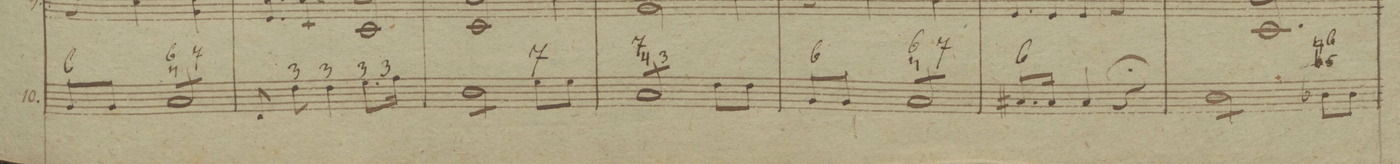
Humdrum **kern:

**kern	**fba	**dynam
*I"10.	*	*
*clefF4	*	*
*k[b-]	*	*
*M3/4	*	*
8BB-/L	.	.
8BB-/J	.	.
8C/L	.	.
8C/J	.	.
8C/L	.	.
8C/J	.	.
=182	=182	=182
8FF/	.	.
8F\	3	.
4F\	3	.
8.G\L	3	.
16A\Jk	3	.
=183	=183	=183
*tremolo	*	*
8D\L	.	.
8D\	.	.
8D\	.	.
8D\J	.	.
*Xtremolo	*	*
8G\L	7	.
8G\J	.	.
=184	=184	=184
*tremolo	*	*
8C/L	7 4	.
8C/	.	.
8C/	.	.
8C/J	.	.
*Xtremolo	*	*
8F\L	3	.
8F\J	.	.
=185	=185	=185
8BB-/L	6	.
8BB-/J	.	.
*tremolo	*	*
8C/L	6 4	.
8C/	.	.
8C/	7	.
8C/J	.	.
=186	=186	=186
8.C#X/L	6	.
16C#/Jk	.	.
4C#/	.	.
4r;	.	.
=187	=187	=187
*2\right	*	*
*tremolo	*	*
8D\L	.	.
8D\	.	.
8D\	.	.
8D\J	.	.
*Xtremolo	*	*
8D-X\L	.	.
8D-\J	.	.
=188	=188	=188
*-	*-	*-
